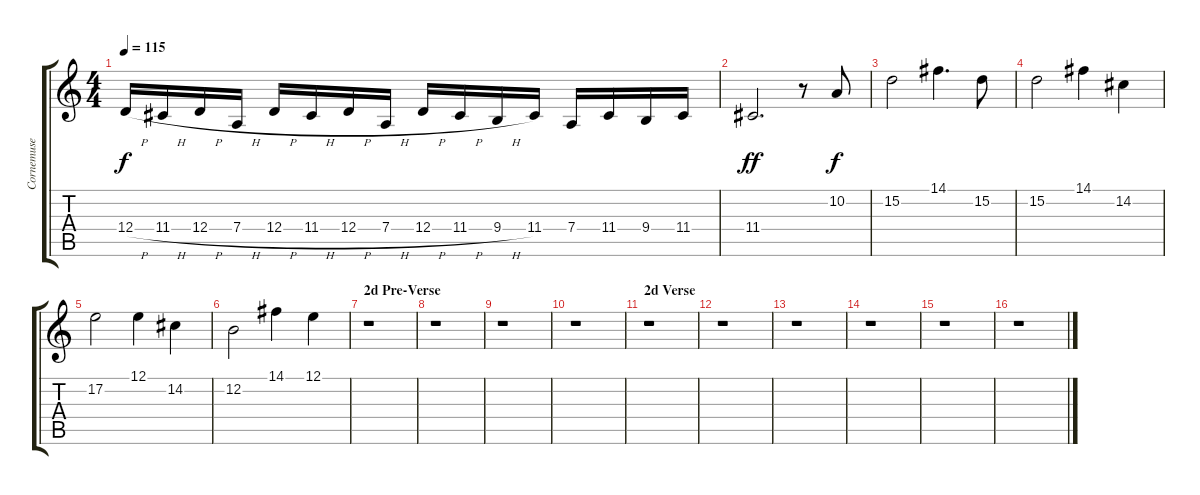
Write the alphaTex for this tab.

\track ("Cornemuse" "Cornemuse") {instrument bagpipe}
\staff {score tabs}
\tuning (E4 B3 G3 D3 A2 E2) {hide}
\ts (4 4)
\tempo 115
\clef g2
\ks c
12.4{h}.16{dy f} 11.4{h}.16 12.4{h}.16 7.4{h}.16 12.4{h}.16 11.4{h}.16 12.4{h}.16 7.4{h}.16 12.4{h}.16 11.4{h}.16 9.4{h}.16 11.4.16 7.4.16 11.4.16 9.4.16 11.4.16 |
11.4.2{d dy ff} r.8 10.2.8{dy f} |
15.2.2 14.1.4{d} 15.2.8 |
15.2.2 14.1.4 14.2.4 |
17.2.2 12.1.4 14.2.4 |
12.2.2 14.1.4 12.1.4 |
\section ("" "2d Pre-Verse")
r.1 |
r.1 |
r.1 |
r.1 |
\section ("" "2d Verse")
r.1 |
r.1 |
r.1 |
r.1 |
r.1 |
r.1
